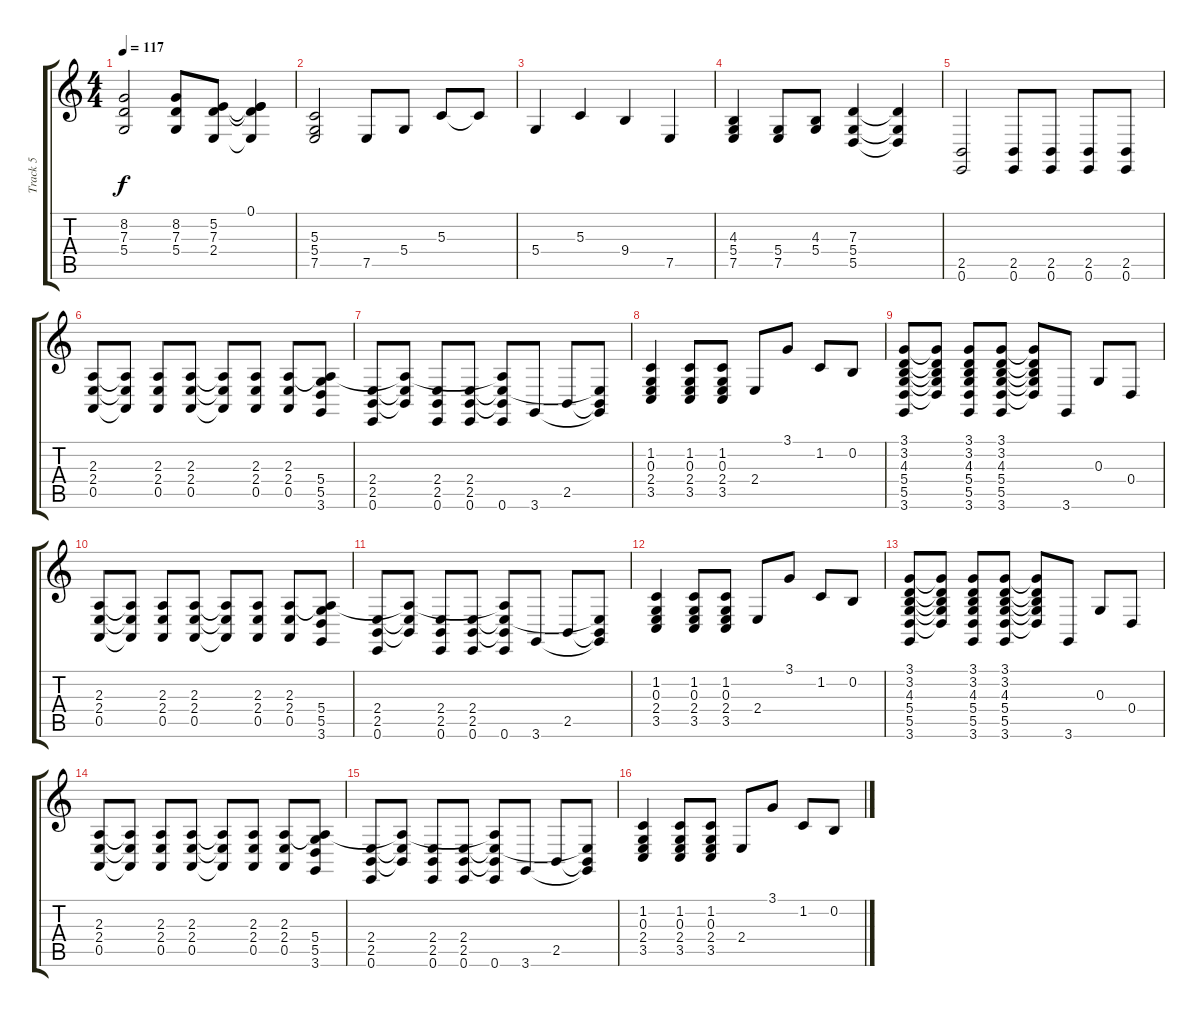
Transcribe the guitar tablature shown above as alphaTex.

\track ("Track 5" "Track 5") {instrument lead2sawtooth}
\staff {score tabs}
\tuning (E4 B3 G3 D3 A2 E2) {hide}
\ts (4 4)
\tempo 117
\clef g2
\ks c
(8.2 7.3 5.4).2{dy f} (8.2 7.3 5.4).8 (5.2 7.3 2.4).8 (0.1 5.2{t} 7.3{t} 2.4{t}).4 |
(5.3 5.4 7.5).2 7.5.8 5.4.8 5.3.8 5.3{t}.8 |
5.4.4 5.3.4 9.4.4 7.5.4 |
(4.3 5.4 7.5).4 (5.4 7.5).8 (4.3 5.4).8 (7.3 5.4 5.5).4 (7.3{t} 5.4{t} 5.5{t}).4 |
(2.5 0.6).2 (2.5 0.6).8 (2.5 0.6).8 (2.5 0.6).8 (2.5 0.6).8 |
(2.3 2.4 0.5).8{volume 10} (2.3{t} 2.4{t} 0.5{t}).8 (2.3 2.4 0.5).8 (2.3 2.4 0.5).8 (2.3{t} 2.4{t} 0.5{t}).8 (2.3 2.4 0.5).8 (2.3 2.4 0.5).8 (2.3{t} 5.4 5.5 3.6).8 |
(2.4 2.5 0.6).8 (2.3{t} 2.4{t} 2.5{t}).8 (2.4 2.5 0.6).8 (2.4 2.5 0.6).8 (2.3{t} 2.4{t} 2.5{t} 0.6).8 3.6.8 2.5.8 (2.4{t} 2.5{t} 3.6{t}).8 |
(1.2 0.3 2.4 3.5).4 (1.2 0.3 2.4 3.5).8 (1.2 0.3 2.4 3.5).8 2.4.8 3.1.8 1.2.8 0.2.8 |
(3.1 3.2 4.3 5.4 5.5 3.6).8 (3.1{t} 3.2{t} 4.3{t} 5.4{t} 5.5{t}).8 (3.1 3.2 4.3 5.4 5.5 3.6).8 (3.1 3.2 4.3 5.4 5.5 3.6).8 (3.1{t} 3.2{t} 4.3{t} 5.4{t} 5.5{t}).8 3.6.8 0.3.8 0.4.8 |
(2.3 2.4 0.5).8 (2.3{t} 2.4{t} 0.5{t}).8 (2.3 2.4 0.5).8 (2.3 2.4 0.5).8 (2.3{t} 2.4{t} 0.5{t}).8 (2.3 2.4 0.5).8 (2.3 2.4 0.5).8 (2.3{t} 5.4 5.5 3.6).8 |
(2.4 2.5 0.6).8 (2.3{t} 2.4{t} 2.5{t}).8 (2.4 2.5 0.6).8 (2.4 2.5 0.6).8 (2.3{t} 2.4{t} 2.5{t} 0.6).8 3.6.8 2.5.8 (2.4{t} 2.5{t} 3.6{t}).8 |
(1.2 0.3 2.4 3.5).4 (1.2 0.3 2.4 3.5).8 (1.2 0.3 2.4 3.5).8 2.4.8 3.1.8 1.2.8 0.2.8 |
(3.1 3.2 4.3 5.4 5.5 3.6).8 (3.1{t} 3.2{t} 4.3{t} 5.4{t} 5.5{t}).8 (3.1 3.2 4.3 5.4 5.5 3.6).8 (3.1 3.2 4.3 5.4 5.5 3.6).8 (3.1{t} 3.2{t} 4.3{t} 5.4{t} 5.5{t}).8 3.6.8 0.3.8 0.4.8 |
(2.3 2.4 0.5).8 (2.3{t} 2.4{t} 0.5{t}).8 (2.3 2.4 0.5).8 (2.3 2.4 0.5).8 (2.3{t} 2.4{t} 0.5{t}).8 (2.3 2.4 0.5).8 (2.3 2.4 0.5).8 (2.3{t} 5.4 5.5 3.6).8 |
(2.4 2.5 0.6).8 (2.3{t} 2.4{t} 2.5{t}).8 (2.4 2.5 0.6).8 (2.4 2.5 0.6).8 (2.3{t} 2.4{t} 2.5{t} 0.6).8 3.6.8 2.5.8 (2.4{t} 2.5{t} 3.6{t}).8 |
(1.2 0.3 2.4 3.5).4 (1.2 0.3 2.4 3.5).8 (1.2 0.3 2.4 3.5).8 2.4.8 3.1.8 1.2.8 0.2.8
